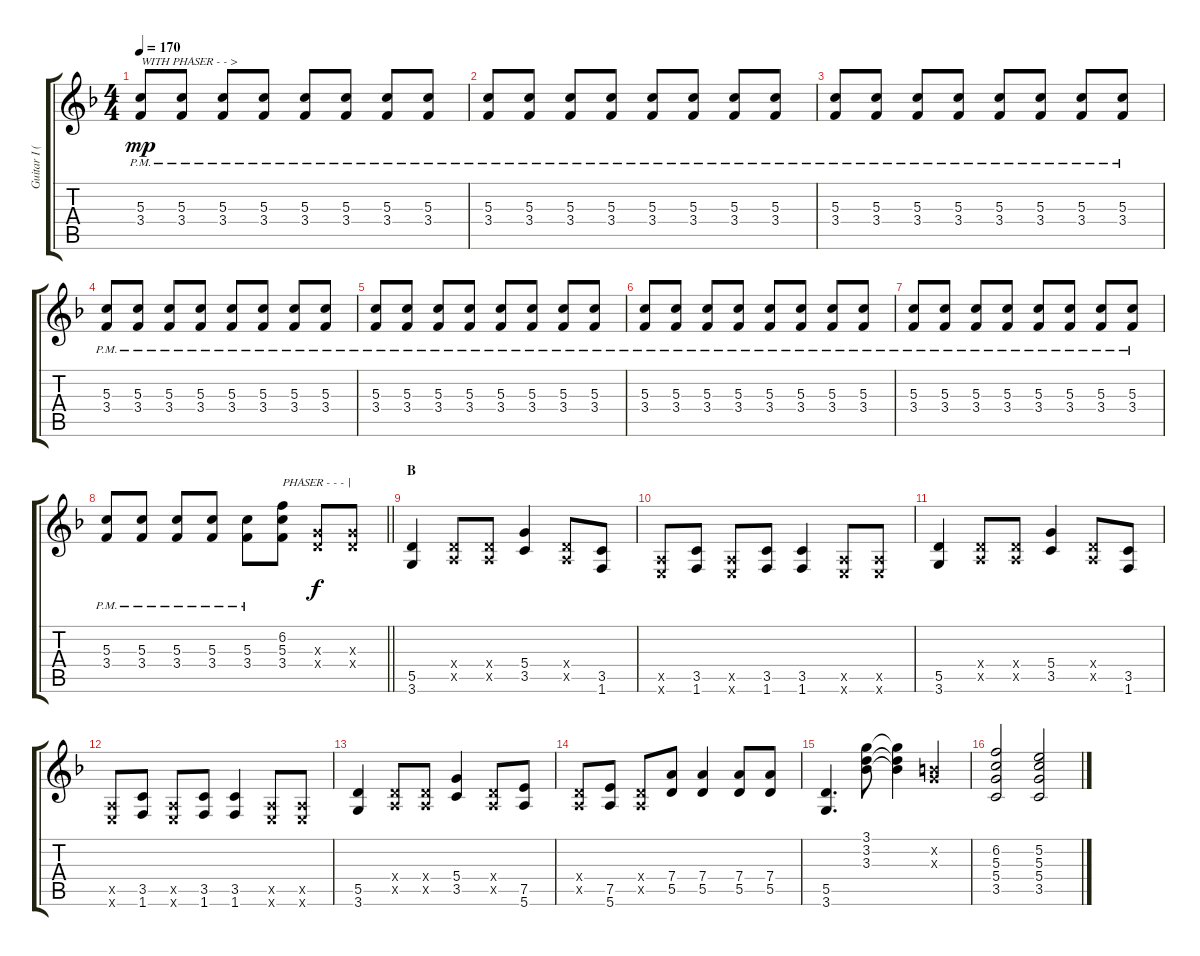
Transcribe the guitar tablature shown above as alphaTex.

\track ("Guitar I (Hirasawa Yui)" "Guitar I (") {instrument overdrivenguitar}
\staff {score tabs}
\tuning (E4 B3 G3 D3 A2 E2) {hide}
\ts (4 4)
\tempo 170
\clef g2
\ks f
(5.3{pm} 3.4{pm}).8{txt "WITH PHASER - - >" dy mp} (5.3{pm} 3.4{pm}).8 (5.3{pm} 3.4{pm}).8 (5.3{pm} 3.4{pm}).8 (5.3{pm} 3.4{pm}).8 (5.3{pm} 3.4{pm}).8 (5.3{pm} 3.4{pm}).8 (5.3{pm} 3.4{pm}).8 |
(5.3{pm} 3.4{pm}).8 (5.3{pm} 3.4{pm}).8 (5.3{pm} 3.4{pm}).8 (5.3{pm} 3.4{pm}).8 (5.3{pm} 3.4{pm}).8 (5.3{pm} 3.4{pm}).8 (5.3{pm} 3.4{pm}).8 (5.3{pm} 3.4{pm}).8 |
(5.3{pm} 3.4{pm}).8 (5.3{pm} 3.4{pm}).8 (5.3{pm} 3.4{pm}).8 (5.3{pm} 3.4{pm}).8 (5.3{pm} 3.4{pm}).8 (5.3{pm} 3.4{pm}).8 (5.3{pm} 3.4{pm}).8 (5.3{pm} 3.4{pm}).8 |
(5.3{pm} 3.4{pm}).8 (5.3{pm} 3.4{pm}).8 (5.3{pm} 3.4{pm}).8 (5.3{pm} 3.4{pm}).8 (5.3{pm} 3.4{pm}).8 (5.3{pm} 3.4{pm}).8 (5.3{pm} 3.4{pm}).8 (5.3{pm} 3.4{pm}).8 |
(5.3{pm} 3.4{pm}).8 (5.3{pm} 3.4{pm}).8 (5.3{pm} 3.4{pm}).8 (5.3{pm} 3.4{pm}).8 (5.3{pm} 3.4{pm}).8 (5.3{pm} 3.4{pm}).8 (5.3{pm} 3.4{pm}).8 (5.3{pm} 3.4{pm}).8 |
(5.3{pm} 3.4{pm}).8 (5.3{pm} 3.4{pm}).8 (5.3{pm} 3.4{pm}).8 (5.3{pm} 3.4{pm}).8 (5.3{pm} 3.4{pm}).8 (5.3{pm} 3.4{pm}).8 (5.3{pm} 3.4{pm}).8 (5.3{pm} 3.4{pm}).8 |
(5.3{pm} 3.4{pm}).8 (5.3{pm} 3.4{pm}).8 (5.3{pm} 3.4{pm}).8 (5.3{pm} 3.4{pm}).8 (5.3{pm} 3.4{pm}).8 (5.3{pm} 3.4{pm}).8 (5.3{pm} 3.4{pm}).8 (5.3{pm} 3.4{pm}).8 |
\barLineRight lightlight
(5.3{pm} 3.4{pm}).8 (5.3{pm} 3.4{pm}).8 (5.3{pm} 3.4{pm}).8 (5.3{pm} 3.4{pm}).8 (5.3{pm} 3.4{pm}).8 (6.2 5.3 3.4).8{txt "PHASER - - - |"} (0.3{x} 0.4{x}).8{dy f} (0.3{x} 0.4{x}).8 |
\section ("" "B")
(5.5 3.6).4 (0.4{x} 0.5{x}).8 (0.4{x} 0.5{x}).8 (5.4 3.5).4 (0.4{x} 0.5{x}).8 (3.5 1.6).8 |
(0.5{x} 0.6{x}).8 (3.5 1.6).8 (0.5{x} 0.6{x}).8 (3.5 1.6).8 (3.5 1.6).4 (0.5{x} 0.6{x}).8 (0.5{x} 0.6{x}).8 |
(5.5 3.6).4 (0.4{x} 0.5{x}).8 (0.4{x} 0.5{x}).8 (5.4 3.5).4 (0.4{x} 0.5{x}).8 (3.5 1.6).8 |
(0.5{x} 0.6{x}).8 (3.5 1.6).8 (0.5{x} 0.6{x}).8 (3.5 1.6).8 (3.5 1.6).4 (0.5{x} 0.6{x}).8 (0.5{x} 0.6{x}).8 |
(5.5 3.6).4 (0.4{x} 0.5{x}).8 (0.4{x} 0.5{x}).8 (5.4 3.5).4 (0.4{x} 0.5{x}).8 (7.5 5.6).8 |
(0.4{x} 0.5{x}).8 (7.5 5.6).8 (0.4{x} 0.5{x}).8 (7.4 5.5).8 (7.4 5.5).4 (7.4 5.5).8 (7.4 5.5).8 |
(5.5 3.6).4{d} (3.1 3.2 3.3).8 (3.1{t} 3.2{t} 3.3{t}).4 (0.2{x} 0.3{x}).4 |
(6.2 5.3 5.4 3.5).2 (5.2 5.3 5.4 3.5).2
